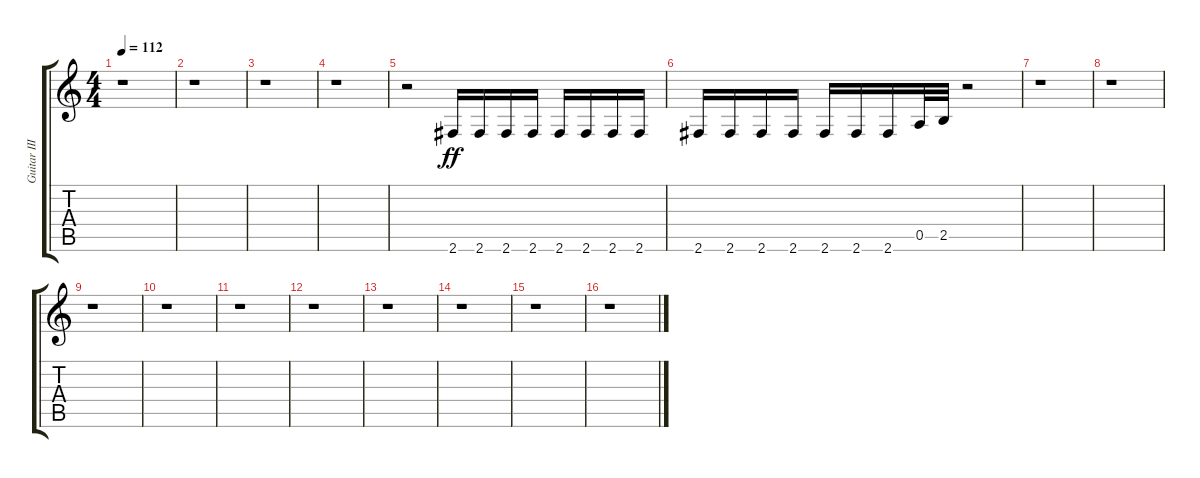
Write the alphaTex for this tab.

\track ("Guitar III" "Guitar III") {instrument distortionguitar}
\staff {score tabs}
\tuning (E4 B3 G3 D3 A2 E2) {hide}
\ts (4 4)
\tempo 112
\clef g2
\ks c
r.1{dy ff} |
r.1 |
r.1 |
r.1 |
r.2 2.6.16 2.6.16 2.6.16 2.6.16 2.6.16 2.6.16 2.6.16 2.6.16 |
2.6.16 2.6.16 2.6.16 2.6.16 2.6.16 2.6.16 2.6.16 0.5.32 2.5.32 r.2 |
r.1 |
r.1 |
r.1 |
r.1 |
r.1 |
r.1 |
r.1 |
r.1 |
r.1 |
r.1
